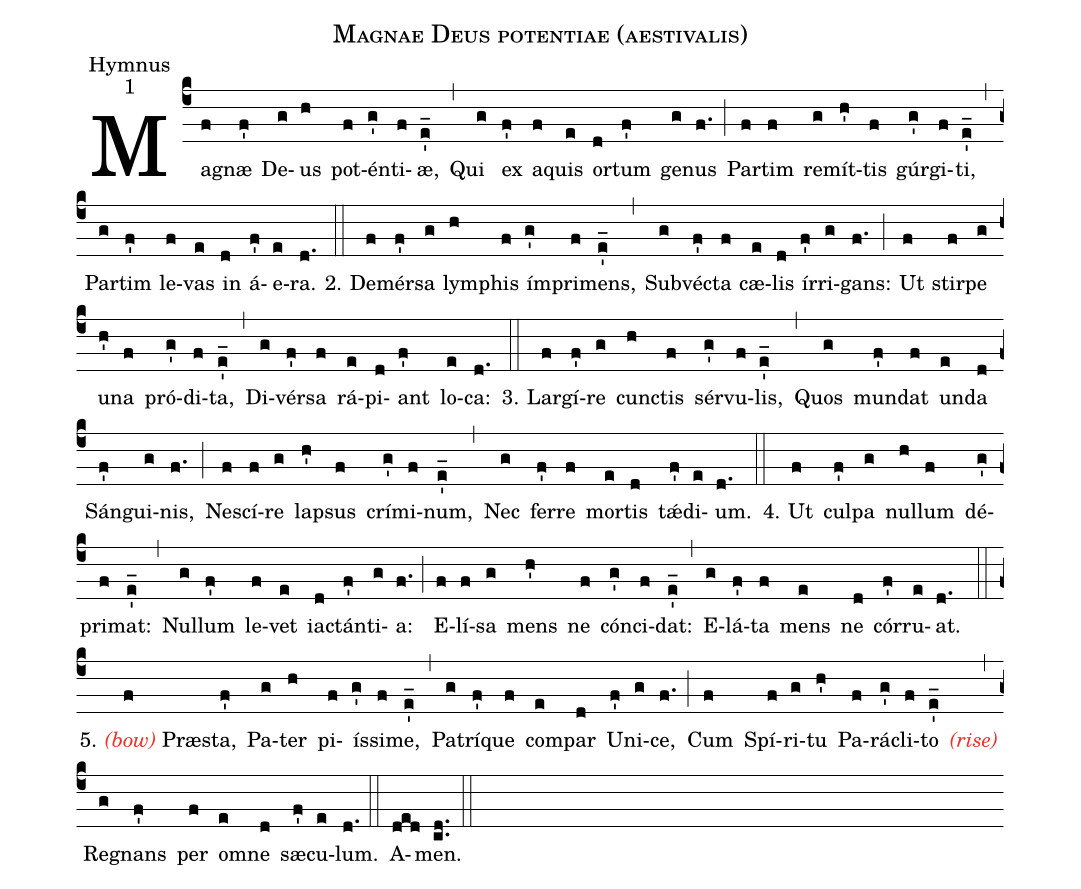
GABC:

name:Magnae Deus potentiae (aestivalis);
office-part:Hymnus;
mode:1;
%%
(c4)Ma(f)gnæ(f') De(g)us(h) pot(f)én(g')ti(f)æ,(e'_) (,)
Qui(g) ex(f') a(f)quis(e) or(d)tum(f') ge(g)nus(f.) (;)
Par(f)tim(f) re(g)mít(h')tis(f) gúr(g')gi(f)ti,(e'_) (,)
Par(g)tim(f') le(f)vas(e) in(d) á(f')e(e)ra.(d.) (::)


2. De(f)mér(f')sa(g) lym(h)phis(f) ím(g')pri(f)mens,(e'_) (,)
Sub(g)véc(f')ta(f) cæ(e)lis(d) ír(f')ri(g)gans:(f.) (;)
Ut(f) stir(f)pe(g) u(h')na(f) pró(g')di(f)ta,(e'_) (,)
Di(g)vér(f')sa(f) rá(e)pi(d)ant(f') lo(e)ca:(d.) (::)

3. Lar(f)gí(f')re(g) cunc(h)tis(f) sér(g')vu(f)lis,(e'_) (,)
Quos(g) mun(f')dat(f) un(e)da(d) Sán(f')gui(g)nis,(f.) (;)
Ne(f)scí(f)re(g) lap(h')sus(f) crí(g')mi(f)num,(e'_) (,)
Nec(g) fer(f')re(f) mor(e)tis(d) tǽ(f')di(e)um.(d.) (::)

4. Ut(f) cul(f')pa(g) nul(h)lum(f) dé(g')pri(f)mat:(e'_) (,)
Nul(g)lum(f') le(f)vet(e) iac(d)tán(f')ti(g)a:(f.) (;)
E(f)lí(f)sa(g) mens(h') ne(f) cón(g')ci(f)dat:(e'_) (,)
E(g)lá(f')ta(f) mens(e) ne(d) cór(f')ru(e)at.(d.) (::)

5. <c><i><sp>(</sp>bow<sp>)</sp></i></c> Præ(f)sta,(f') Pa(g)ter(h) pi(f)ís(g')si(f)me,(e'_) (,)
Pa(g)trí(f')que(f) com(e)par(d) U(f')ni(g)ce,(f.) (;)
Cum(f) Spí(f)ri(g)tu(h') Pa(f)rá(g')cli(f)to(e'_) <c><i><sp>(</sp>rise<sp>)</sp></i></c> (,)
Re(g)gnans(f') per(f) om(e)ne(d) sæ(f')cu(e)lum.(d.) (::)
A(ded)men.(cd..) (::)
